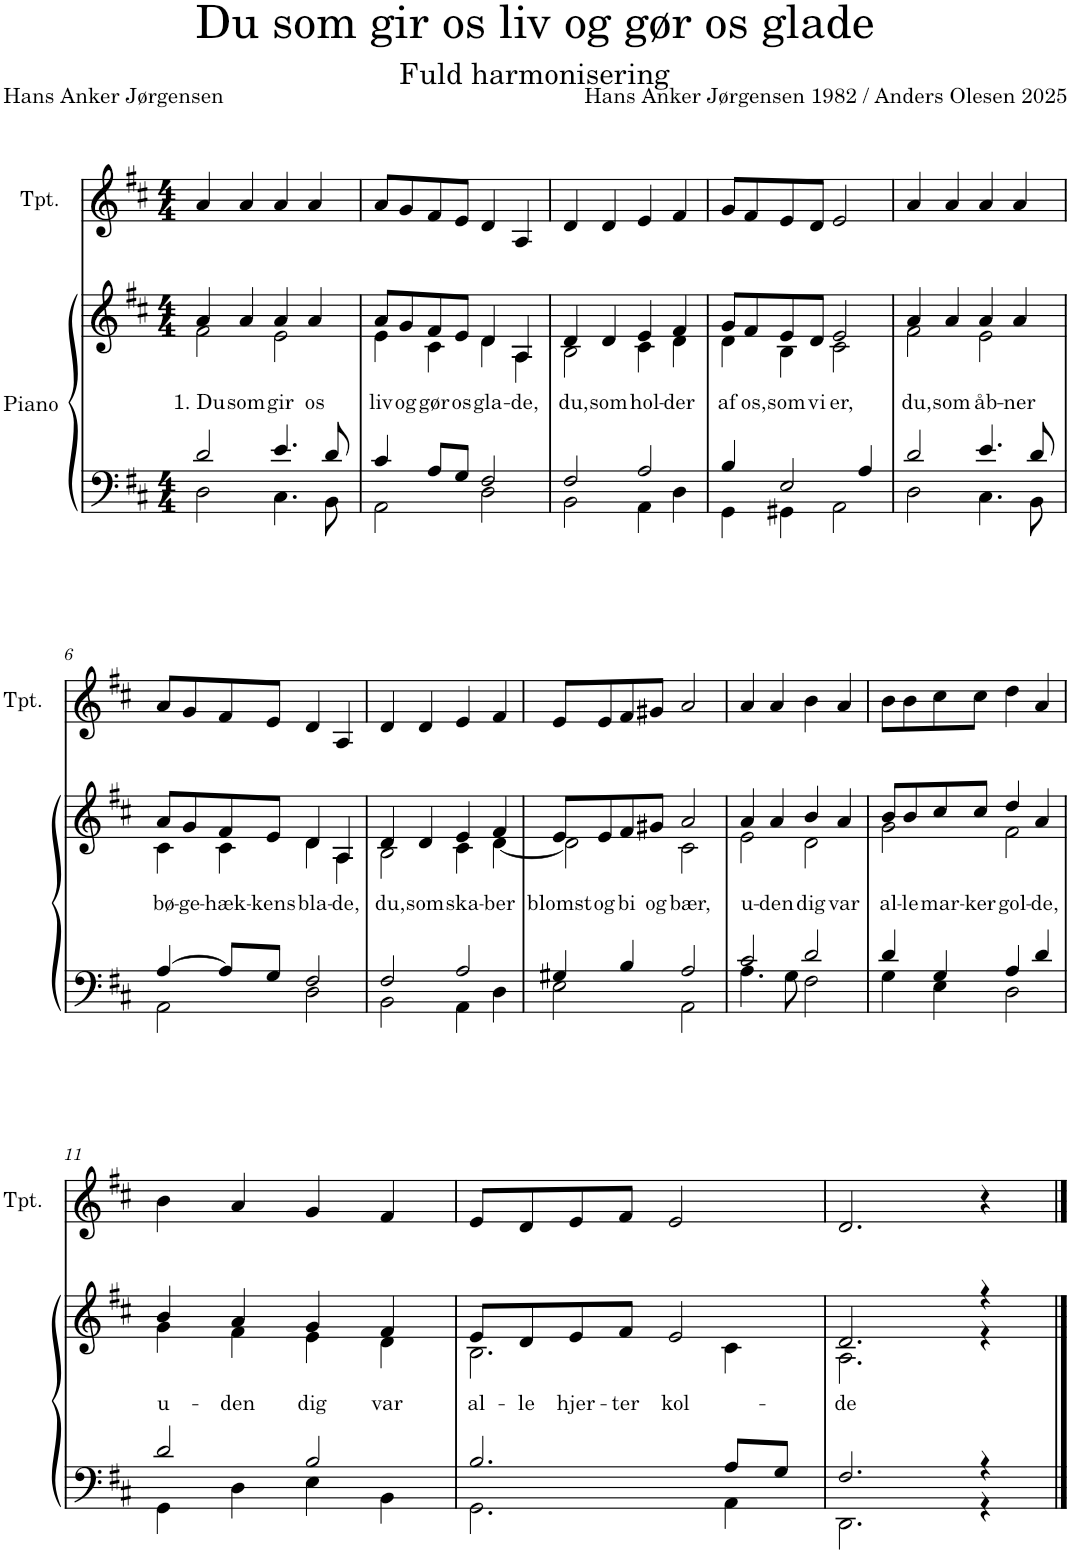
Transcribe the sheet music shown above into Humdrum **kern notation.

**kern	**kern	**text	**kern
*part2	*part2	*part2	*part1
*staff3	*staff2	*staff2	*staff1
*I"Piano	*	*	*I"Tpt.
*I'Pno	*	*	*I'Tpt.
*clefF4	*clefG2	*	*clefG2
*	*	*	*Trd1c2
*k[f#c#]	*k[f#c#]	*	*k[f#c#]
*M4/4	*M4/4	*	*M4/4
=1	=1	=1	=1
*^	*	*	*
!	!	!	!LO:LY:b	!
*	*	*^	*	*
2d/	2D\	4a/	2f#\	1. Du	4a/
!	!	!	!	!LO:LY:b	!
.	.	4a/	.	som	4a/
!	!	!	!	!LO:LY:b	!
4.e/	4.C#\	4a/	2e\	gir	4a/
!	!	!	!	!LO:LY:b	!
.	.	4a/	.	os	4a/
8d/	8BB\	.	.	.	.
=2	=2	=2	=2	=2	=2
!	!	!	!	!LO:LY:b	!
4c#/	2AA\	8a/L	4e\	liv	8a/L
!	!	!	!	!LO:LY:b	!
.	.	8g/	.	og	8g/
!	!	!	!	!LO:LY:b	!
8A/L	.	8f#/	4c#\	gør	8f#/
!	!	!	!	!LO:LY:b	!
8G/J	.	8e/J	.	os	8e/J
!	!	!	!	!LO:LY:b	!
2F#/	2D\	4d/	4d\	gla-	4d/
!	!	!	!	!LO:LY:b	!
.	.	4A/	4A\	-de,	4A/
=3	=3	=3	=3	=3	=3
!	!	!	!	!LO:LY:b	!
2F#/	2BB\	4d/	2B\	du,	4d/
!	!	!	!	!LO:LY:b	!
.	.	4d/	.	som	4d/
!	!	!	!	!LO:LY:b	!
2A/	4AA\	4e/	4c#\	hol-	4e/
!	!	!	!	!LO:LY:b	!
.	4D\	4f#/	4d\	-der	4f#/
=4	=4	=4	=4	=4	=4
!	!	!	!	!LO:LY:b	!
4B/	4GG\	8g/L	4d\	af	8g/L
!	!	!	!	!LO:LY:b	!
.	.	8f#/	.	os,	8f#/
!	!	!	!	!LO:LY:b	!
2E/	4GG#X\	8e/	4B\	som	8e/
!	!	!	!	!LO:LY:b	!
.	.	8d/J	.	vi	8d/J
!	!	!	!	!LO:LY:b	!
.	2AA\	2e/	2c#\	er,	2e/
4A/	.	.	.	.	.
=5	=5	=5	=5	=5	=5
!	!	!	!	!LO:LY:b	!
2d/	2D\	4a/	2f#\	du,	4a/
!	!	!	!	!LO:LY:b	!
.	.	4a/	.	som	4a/
!	!	!	!	!LO:LY:b	!
4.e/	4.C#\	4a/	2e\	åb-	4a/
!	!	!	!	!LO:LY:b	!
.	.	4a/	.	-ner	4a/
8d/	8BB\	.	.	.	.
!!LO:LB:g=z
=6	=6	=6	=6	=6	=6
!	!	!	!	!LO:LY:b	!
[4A/	2AA\	8a/L	4c#\	bø-	8a/L
!	!	!	!	!LO:LY:b	!
.	.	8g/	.	-ge-	8g/
!	!	!	!	!LO:LY:b	!
8A/L]	.	8f#/	4c#\	-hæk-	8f#/
!	!	!	!	!LO:LY:b	!
8G/J	.	8e/J	.	-kens	8e/J
!	!	!	!	!LO:LY:b	!
2F#/	2D\	4d/	4d\	bla-	4d/
!	!	!	!	!LO:LY:b	!
.	.	4A/	4A\	-de,	4A/
=7	=7	=7	=7	=7	=7
!	!	!	!	!LO:LY:b	!
2F#/	2BB\	4d/	2B\	du,	4d/
!	!	!	!	!LO:LY:b	!
.	.	4d/	.	som	4d/
!	!	!	!	!LO:LY:b	!
2A/	4AA\	4e/	4c#\	ska-	4e/
!	!	!	!	!LO:LY:b	!
.	4D\	4f#/	[4d\	-ber	4f#/
=8	=8	=8	=8	=8	=8
!	!	!	!	!LO:LY:b	!
4G#X/	2E\	8e/L	2d\]	blomst	8e/L
!	!	!	!	!LO:LY:b	!
.	.	8e/	.	og	8e/
!	!	!	!	!LO:LY:b	!
4B/	.	8f#/	.	bi	8f#/
!	!	!	!	!LO:LY:b	!
.	.	8g#X/J	.	og	8g#X/J
!	!	!	!	!LO:LY:b	!
2A/	2AA\	2a/	2c#\	bær,	2a/
=9	=9	=9	=9	=9	=9
!	!	!	!	!LO:LY:b	!
2c#/	4.A\	4a/	2e\	u-	4a/
!	!	!	!	!LO:LY:b	!
.	.	4a/	.	-den	4a/
.	8G\	.	.	.	.
!	!	!	!	!LO:LY:b	!
2d/	2F#\	4b/	2d\	dig	4b\
!	!	!	!	!LO:LY:b	!
.	.	4a/	.	var	4a/
=10	=10	=10	=10	=10	=10
!	!	!	!	!LO:LY:b	!
4d/	4G\	8b/L	2g\	al-	8b\L
!	!	!	!	!LO:LY:b	!
.	.	8b/	.	-le	8b\
!	!	!	!	!LO:LY:b	!
4G/	4E\	8cc#/	.	mar-	8cc#\
!	!	!	!	!LO:LY:b	!
.	.	8cc#/J	.	-ker	8cc#\J
!	!	!	!	!LO:LY:b	!
4A/	2D\	4dd/	2f#\	gol-	4dd\
!	!	!	!	!LO:LY:b	!
4d/	.	4a/	.	-de,	4a/
!!LO:LB:g=z
=11	=11	=11	=11	=11	=11
!	!	!	!	!LO:LY:b	!
2d/	4GG\	4b/	4g\	u-	4b\
!	!	!	!	!LO:LY:b	!
.	4D\	4a/	4f#\	-den	4a/
!	!	!	!	!LO:LY:b	!
2B/	4E\	4g/	4e\	dig	4g/
!	!	!	!	!LO:LY:b	!
.	4BB\	4f#/	4d\	var	4f#/
=12	=12	=12	=12	=12	=12
!	!	!	!	!LO:LY:b	!
2.B/	2.GG\	8e/L	2.B\	al-	8e/L
!	!	!	!	!LO:LY:b	!
.	.	8d/	.	-le	8d/
!	!	!	!	!LO:LY:b	!
.	.	8e/	.	hjer-	8e/
!	!	!	!	!LO:LY:b	!
.	.	8f#/J	.	-ter	8f#/J
!	!	!	!	!LO:LY:b	!
.	.	2e/	.	kol-	2e/
8A/L	4AA\	.	4c#\	.	.
8G/J	.	.	.	.	.
=13	=13	=13	=13	=13	=13
!	!	!	!	!LO:LY:b	!
2.F#/	2.DD\	2.d/	2.A\	-de	2.d/
4r	4r	4r	4r	.	4r
*v	*v	*	*	*	*
*	*v	*v	*	*
==	==	==	==
*-	*-	*-	*-
